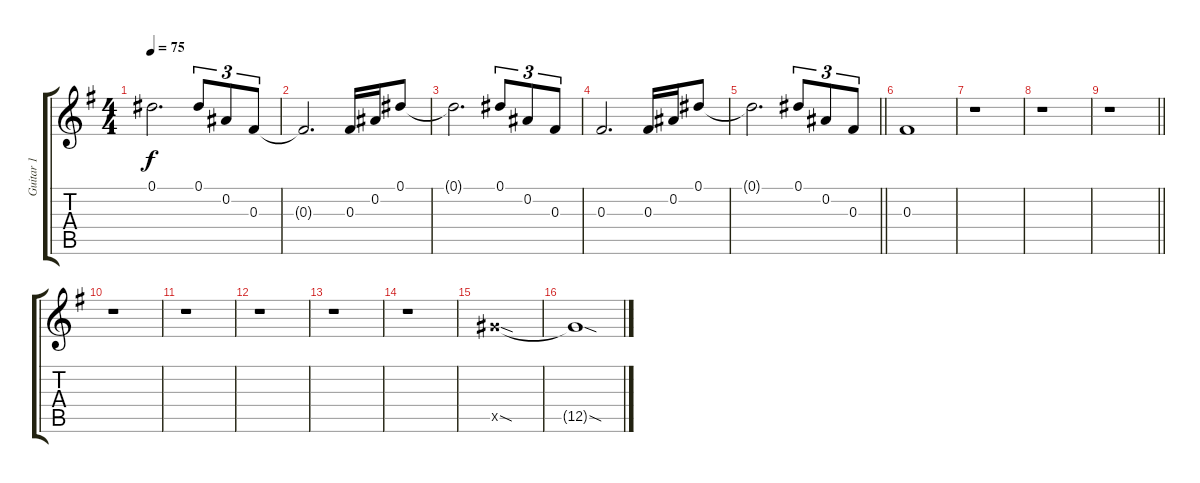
\track ("Guitar 1" "Guitar 1") {instrument distortionguitar}
\staff {score tabs}
\tuning (Eb4 Bb3 Gb3 Db3 Ab2 Eb2) {hide}
\ts (4 4)
\tempo 75
\clef g2
\ks g
0.1{t}.2{d dy f} 0.1.8{tu (3 2)} 0.2.8{tu (3 2)} 0.3.8{tu (3 2)} |
0.3{t}.2{d} 0.3.16 0.2.16 0.1.8 |
0.1{t}.2{d} 0.1.8{tu (3 2)} 0.2.8{tu (3 2)} 0.3.8{tu (3 2)} |
0.3.2{d} 0.3.16 0.2.16 0.1.8 |
\barLineRight lightlight
0.1{t}.2{d} 0.1.8{tu (3 2)} 0.2.8{tu (3 2)} 0.3.8{tu (3 2)} |
\section ("" " ")
0.3.1 |
r.1 |
r.1 |
\barLineRight lightlight
r.1 |
\section ("" " ")
r.1 |
r.1 |
r.1 |
r.1 |
r.1 |
12.5{sod x}.1 |
12.5{sod t}.1
